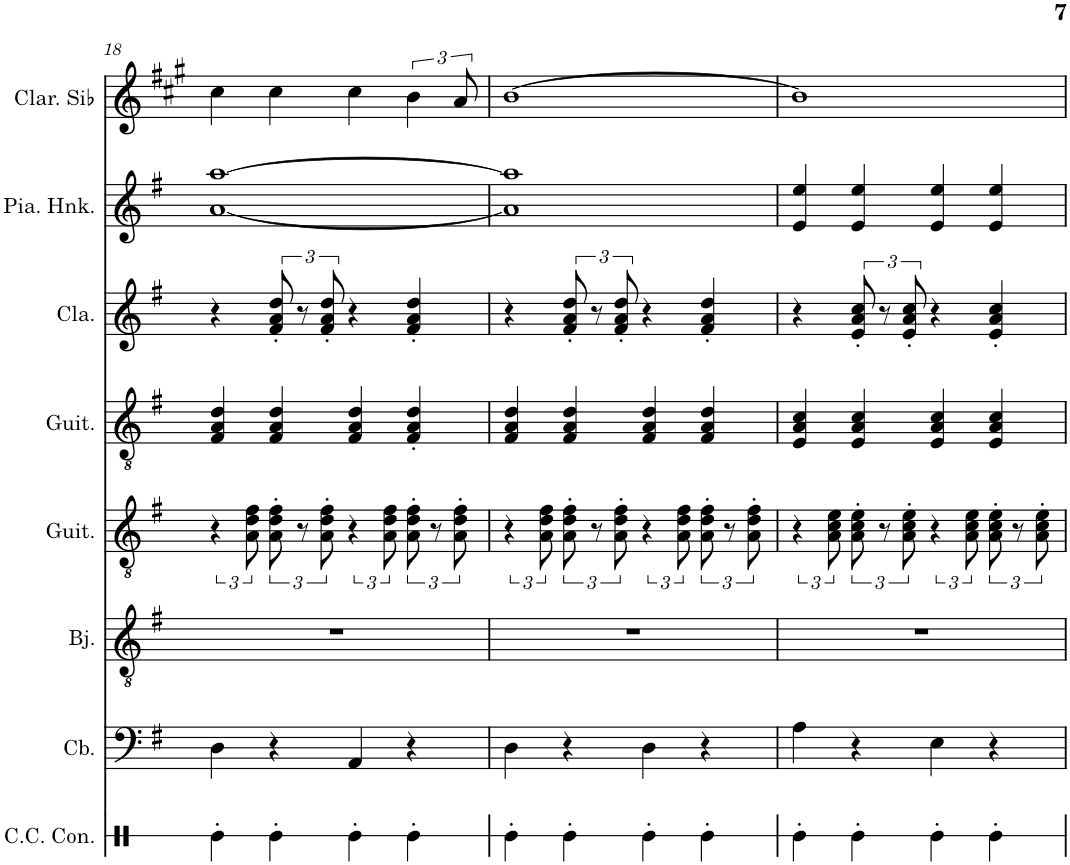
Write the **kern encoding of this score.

**kern	**kern	**kern	**kern	**kern	**kern	**kern	**kern
*part8	*part7	*part6	*part5	*part4	*part3	*part2	*part1
*staff8	*staff7	*staff6	*staff5	*staff4	*staff3	*staff2	*staff1
*I"Caisse claire de concert, Woodblock	*I"Contrebasse, Acou Bass	*I"Banjo, Banjo	*I"Guitare acoustique, SteelStrGuitar	*I"Guitare acoustique, Jazz Guitar	*I"Clavecin, Harpschord	*I"Piano Honky Tonk, Honky-tonk Piano	*I"Clarinette en Sib
*I'C.C. Con.	*I'Cb.	*I'Bj.	*I'Guit.	*I'Guit.	*I'Cla.	*I'Pia. Hnk.	*I'Clar. Sib
!!LO:PB:g=z
*clefX	*clefF4	*clefGv2	*clefGv2	*clefGv2	*clefG2	*clefG2	*clefG2
*	*Trd7c12	*Trd7c12	*	*	*	*	*Trd1c2
*k[f#]	*k[f#]	*k[f#]	*k[f#]	*k[f#]	*k[f#]	*k[f#]	*k[f#c#g#]
*M4/4	*M4/4	*M4/4	*M4/4	*M4/4	*M4/4	*M4/4	*M4/4
=18	=18	=18	=18	=18	=18	=18	=18
4Re'\	4D\	1r	6r	4F#/ 4A/ 4d/	4r	[1a [1aa	4cc#\
.	.	.	12A\ 12d\ 12f#\	.	.	.	.
4Re'\	4r	.	12A\' 12d\' 12f#\'	4F#/ 4A/ 4d/	12f#/' 12a/' 12dd/'	.	4cc#\
.	.	.	12r	.	12r	.	.
.	.	.	12A\' 12d\' 12f#\'	.	12f#/' 12a/' 12dd/'	.	.
4Re'\	4AA/	.	6r	4F#/ 4A/ 4d/	4r	.	4cc#\
.	.	.	12A\ 12d\ 12f#\	.	.	.	.
4Re'\	4r	.	12A\' 12d\' 12f#\'	4F#/' 4A/' 4d/'	4f#/' 4a/' 4dd/'	.	6b\
.	.	.	12r	.	.	.	.
.	.	.	12A\' 12d\' 12f#\'	.	.	.	12a/
=19	=19	=19	=19	=19	=19	=19	=19
4Re'\	4D\	1r	6r	4F#/ 4A/ 4d/	4r	1a] 1aa]	[1b
.	.	.	12A\ 12d\ 12f#\	.	.	.	.
4Re'\	4r	.	12A\' 12d\' 12f#\'	4F#/ 4A/ 4d/	12f#/' 12a/' 12dd/'	.	.
.	.	.	12r	.	12r	.	.
.	.	.	12A\' 12d\' 12f#\'	.	12f#/' 12a/' 12dd/'	.	.
4Re'\	4D\	.	6r	4F#/ 4A/ 4d/	4r	.	.
.	.	.	12A\ 12d\ 12f#\	.	.	.	.
4Re'\	4r	.	12A\' 12d\' 12f#\'	4F#/ 4A/ 4d/	4f#/' 4a/' 4dd/'	.	.
.	.	.	12r	.	.	.	.
.	.	.	12A\' 12d\' 12f#\'	.	.	.	.
=20	=20	=20	=20	=20	=20	=20	=20
4Re'\	4A\	1r	6r	4E/ 4A/ 4c/	4r	4e/ 4ee/	1b]
.	.	.	12A\ 12c\ 12e\	.	.	.	.
4Re'\	4r	.	12A\' 12c\' 12e\'	4E/ 4A/ 4c/	12e/' 12a/' 12cc/'	4e/ 4ee/	.
.	.	.	12r	.	12r	.	.
.	.	.	12A\' 12c\' 12e\'	.	12e/' 12a/' 12cc/'	.	.
4Re'\	4E\	.	6r	4E/ 4A/ 4c/	4r	4e/ 4ee/	.
.	.	.	12A\ 12c\ 12e\	.	.	.	.
4Re'\	4r	.	12A\' 12c\' 12e\'	4E/ 4A/ 4c/	4e/' 4a/' 4cc/'	4e/ 4ee/	.
.	.	.	12r	.	.	.	.
.	.	.	12A\' 12c\' 12e\'	.	.	.	.
=	=	=	=	=	=	=	=
*-	*-	*-	*-	*-	*-	*-	*-
